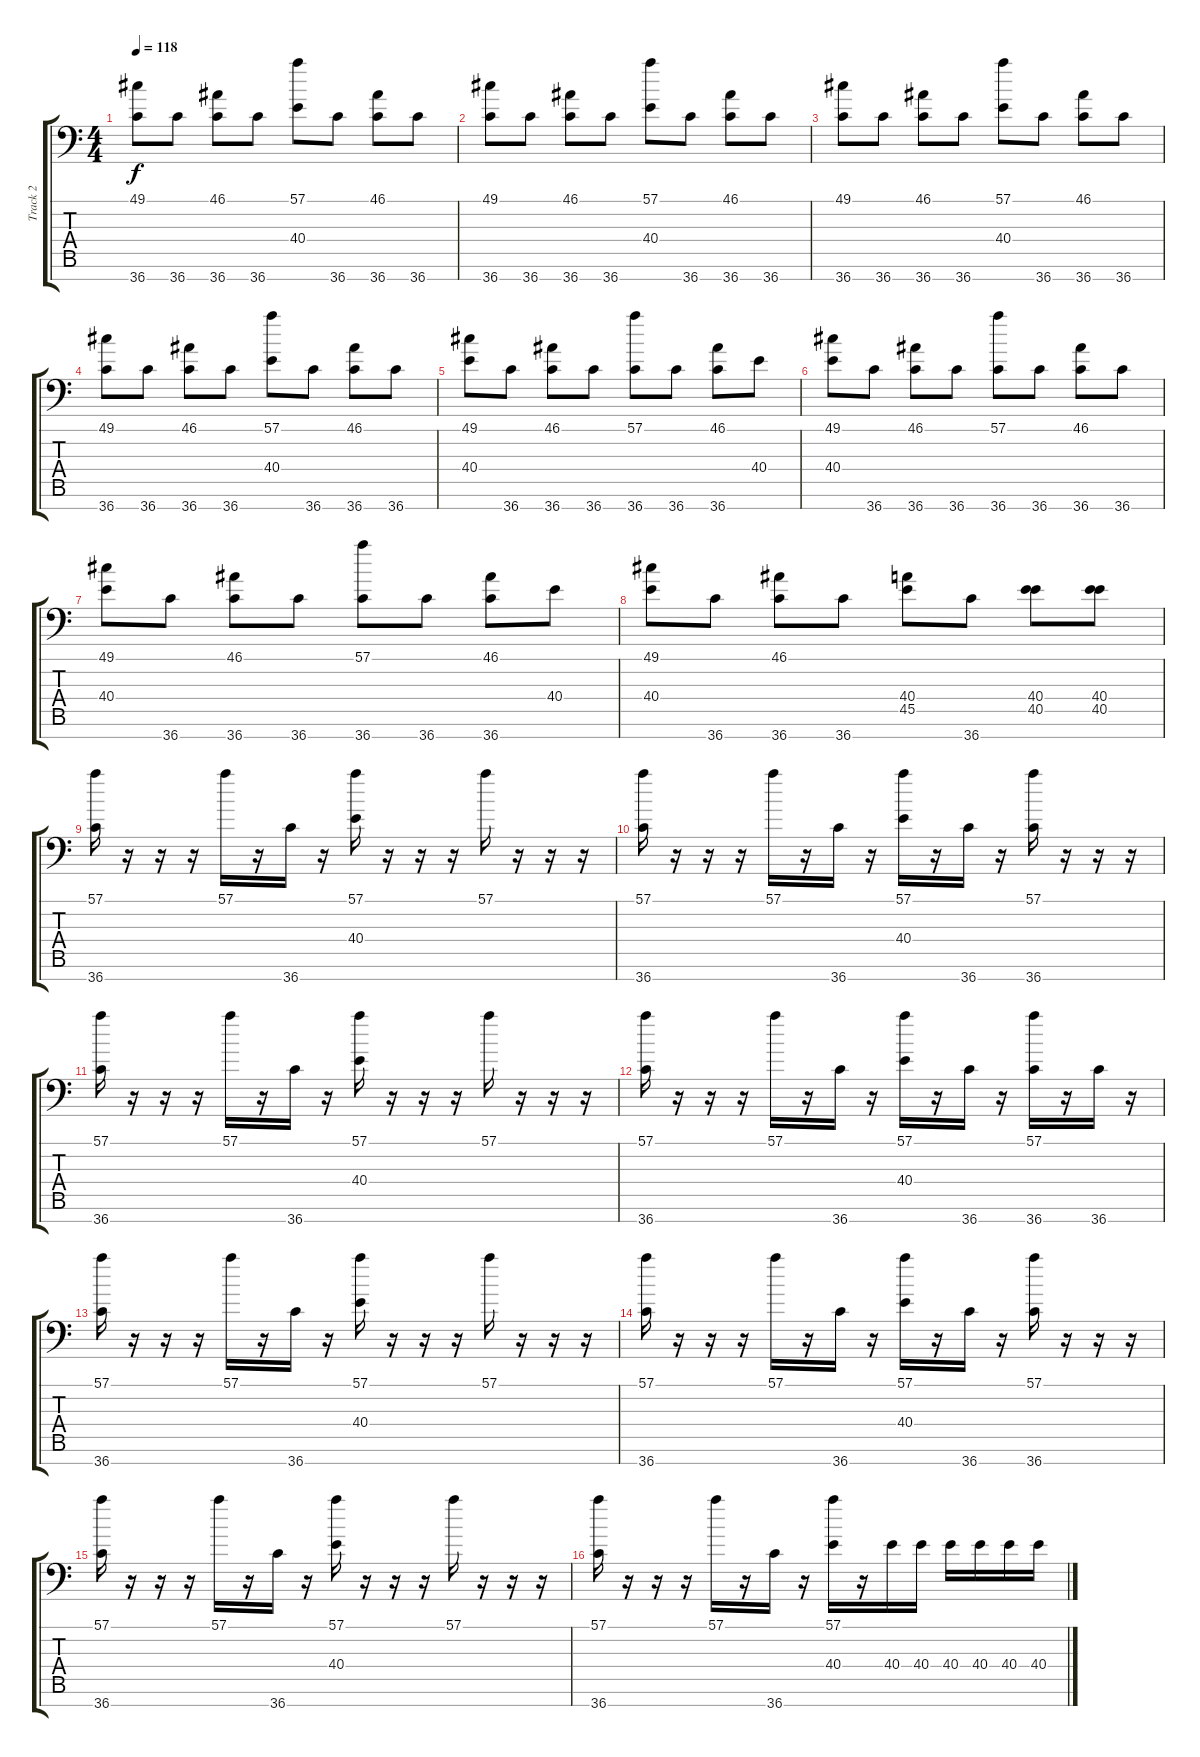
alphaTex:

\track ("Track 2" "Track 2") {instrument acousticgrandpiano}
\staff {score tabs}
\tuning (C-1 C-1 C-1 C-1 C-1 C-1 C-1) {hide}
\ts (4 4)
\tempo 118
\clef f4
\ks c
(49.1 36.7).8{dy f} 36.7.8 (46.1 36.7).8 36.7.8 (57.1 40.4).8 36.7.8 (46.1 36.7).8 36.7.8 |
(49.1 36.7).8 36.7.8 (46.1 36.7).8 36.7.8 (57.1 40.4).8 36.7.8 (46.1 36.7).8 36.7.8 |
(49.1 36.7).8 36.7.8 (46.1 36.7).8 36.7.8 (57.1 40.4).8 36.7.8 (46.1 36.7).8 36.7.8 |
(49.1 36.7).8 36.7.8 (46.1 36.7).8 36.7.8 (57.1 40.4).8 36.7.8 (46.1 36.7).8 36.7.8 |
(49.1 40.4).8 36.7.8 (46.1 36.7).8 36.7.8 (57.1 36.7).8 36.7.8 (46.1 36.7).8 40.4.8 |
(49.1 40.4).8 36.7.8 (46.1 36.7).8 36.7.8 (57.1 36.7).8 36.7.8 (46.1 36.7).8 36.7.8 |
(49.1 40.4).8 36.7.8 (46.1 36.7).8 36.7.8 (57.1 36.7).8 36.7.8 (46.1 36.7).8 40.4.8 |
(49.1 40.4).8 36.7.8 (46.1 36.7).8 36.7.8 (40.4 45.5).8 36.7.8 (40.4 40.5).8 (40.4 40.5).8 |
(57.1 36.7).16 r.16 r.16 r.16 57.1.16 r.16 36.7.16 r.16 (57.1 40.4).16 r.16 r.16 r.16 57.1.16 r.16 r.16 r.16 |
(57.1 36.7).16 r.16 r.16 r.16 57.1.16 r.16 36.7.16 r.16 (57.1 40.4).16 r.16 36.7.16 r.16 (57.1 36.7).16 r.16 r.16 r.16 |
(57.1 36.7).16 r.16 r.16 r.16 57.1.16 r.16 36.7.16 r.16 (57.1 40.4).16 r.16 r.16 r.16 57.1.16 r.16 r.16 r.16 |
(57.1 36.7).16 r.16 r.16 r.16 57.1.16 r.16 36.7.16 r.16 (57.1 40.4).16 r.16 36.7.16 r.16 (57.1 36.7).16 r.16 36.7.16 r.16 |
(57.1 36.7).16 r.16 r.16 r.16 57.1.16 r.16 36.7.16 r.16 (57.1 40.4).16 r.16 r.16 r.16 57.1.16 r.16 r.16 r.16 |
(57.1 36.7).16 r.16 r.16 r.16 57.1.16 r.16 36.7.16 r.16 (57.1 40.4).16 r.16 36.7.16 r.16 (57.1 36.7).16 r.16 r.16 r.16 |
(57.1 36.7).16 r.16 r.16 r.16 57.1.16 r.16 36.7.16 r.16 (57.1 40.4).16 r.16 r.16 r.16 57.1.16 r.16 r.16 r.16 |
(57.1 36.7).16 r.16 r.16 r.16 57.1.16 r.16 36.7.16 r.16 (57.1 40.4).16 r.16 40.4.16 40.4.16 40.4.16 40.4.16 40.4.16 40.4.16
